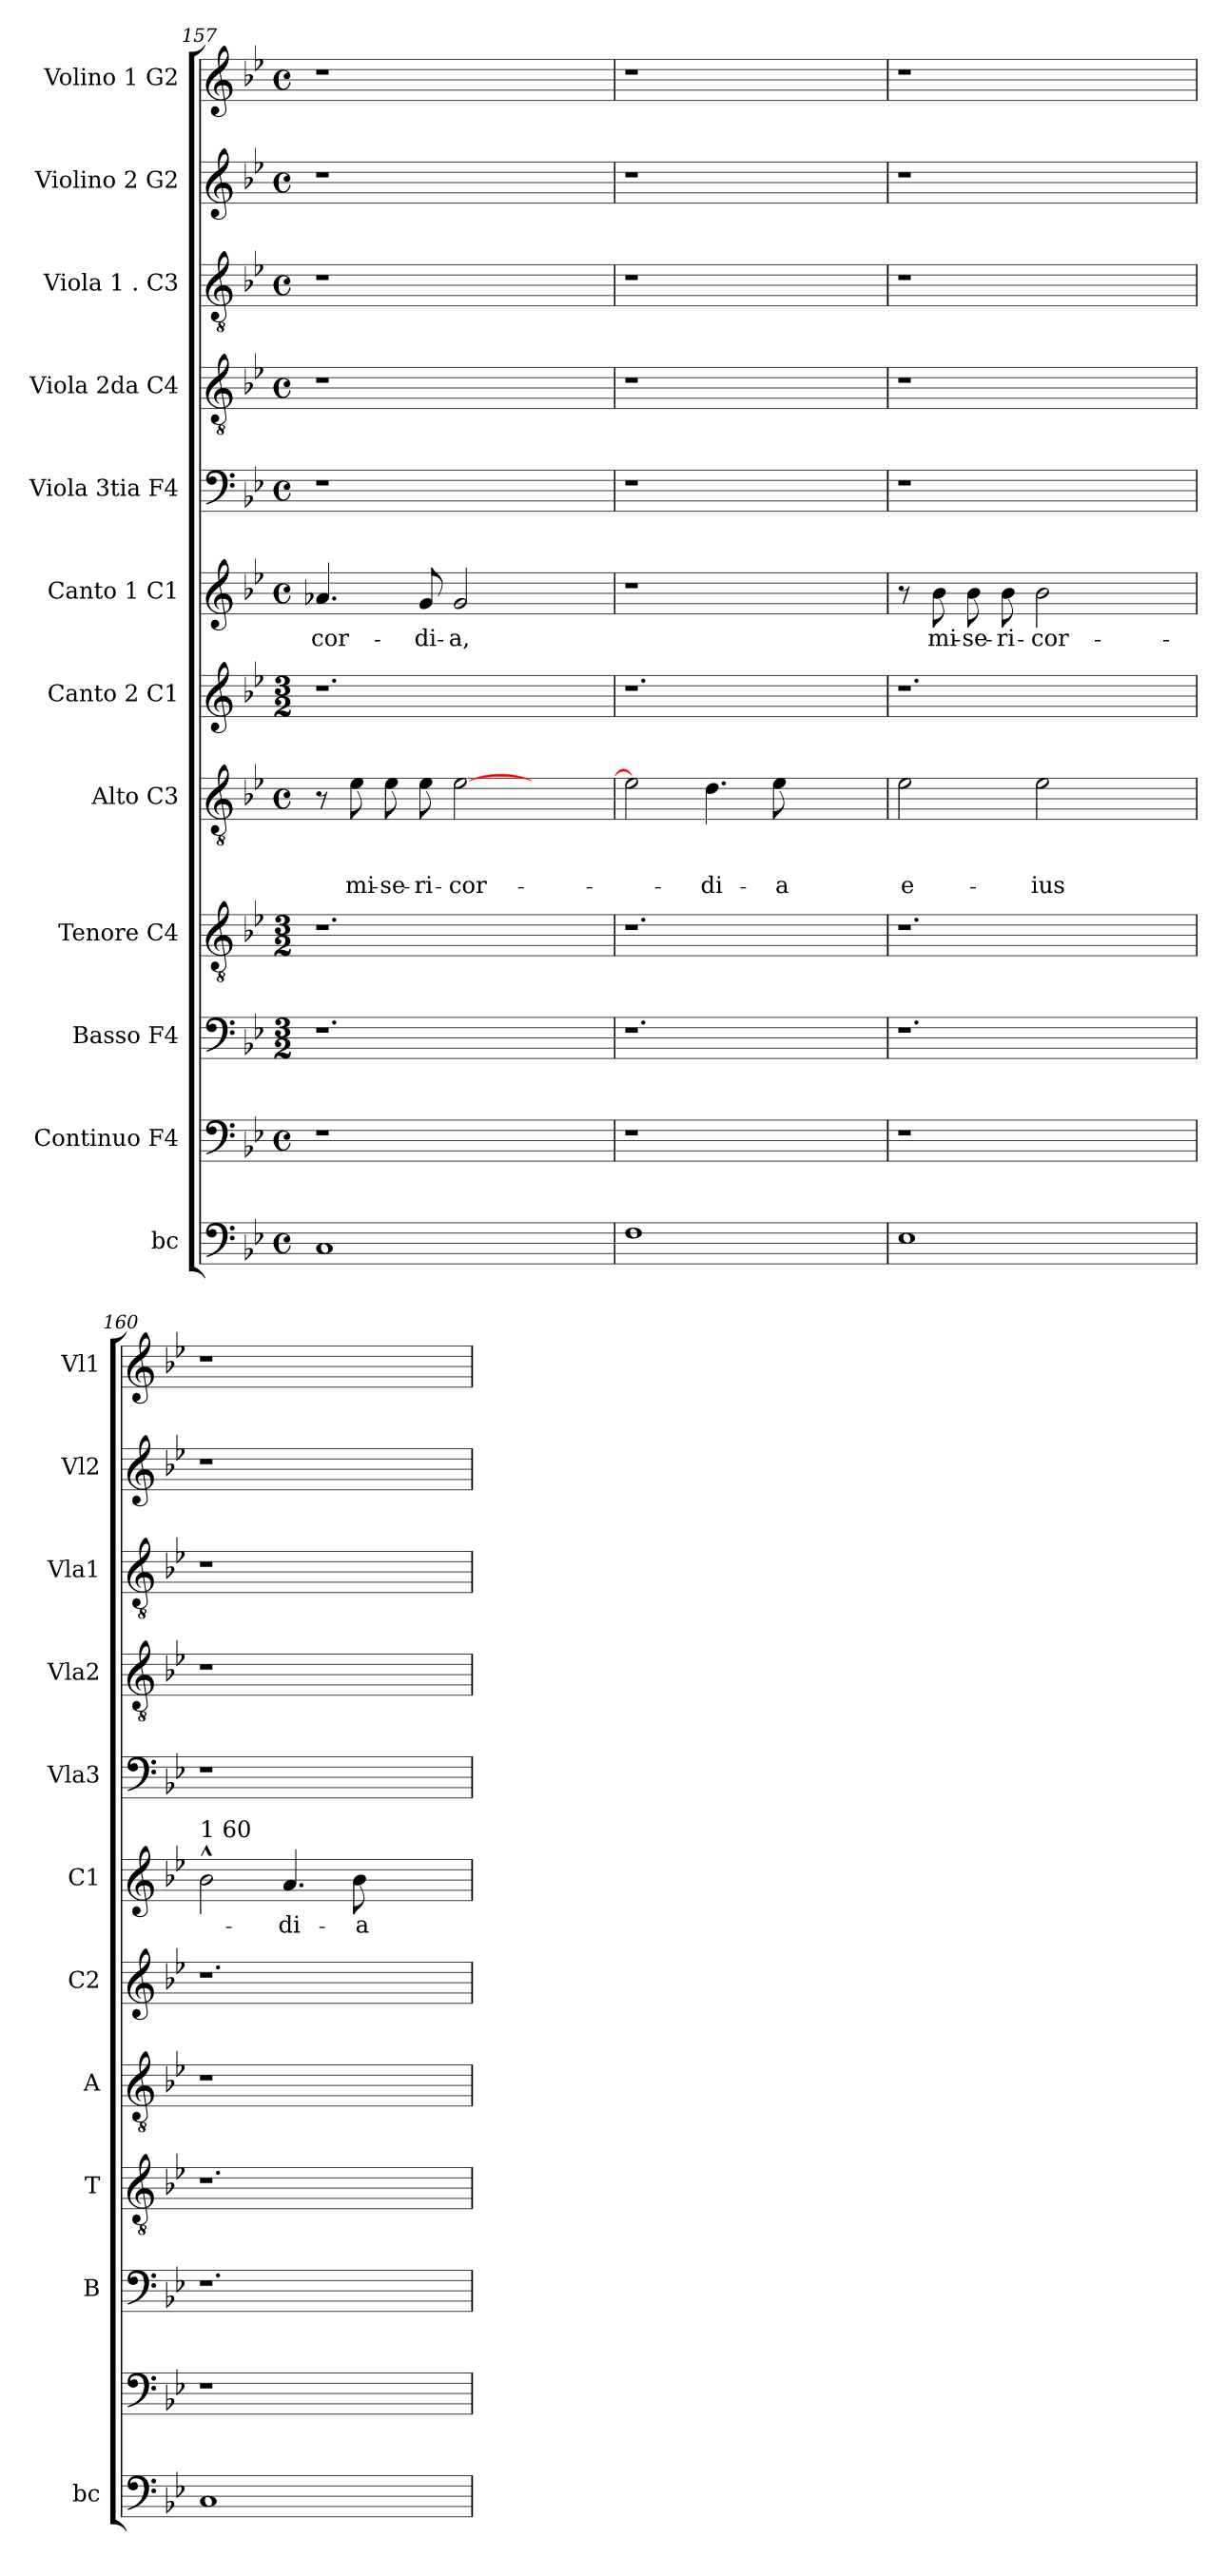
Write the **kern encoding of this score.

**kern	**kern	**kern	**kern	**kern	**text	**text	**text	**kern	**kern	**text	**kern	**kern	**kern	**kern	**kern
*part12	*part11	*part10	*part9	*part8	*part8	*part8	*part8	*part7	*part6	*part6	*part5	*part4	*part3	*part2	*part1
*staff12	*staff11	*staff10	*staff9	*staff8	*staff8	*staff8	*staff8	*staff7	*staff6	*staff6	*staff5	*staff4	*staff3	*staff2	*staff1
*I"bc	*I"Continuo F4	*I"Basso F4	*I"Tenore C4	*I"Alto C3	*	*	*	*I"Canto 2 C1	*I"Canto 1 C1	*	*I"Viola 3tia F4	*I"Viola 2da C4	*I"Viola 1 . C3	*I"Violino 2 G2	*I"Volino 1 G2
*I'bc	*	*I'B	*I'T	*I'A	*	*	*	*I'C2	*I'C1	*	*I'Vla3	*I'Vla2	*I'Vla1	*I'Vl2	*I'Vl1
*clefF4	*clefF4	*clefF4	*clefGv2	*clefGv2	*	*	*	*clefG2	*clefG2	*	*clefF4	*clefGv2	*clefGv2	*clefG2	*clefG2
*k[b-e-]	*k[b-e-]	*k[b-e-]	*k[b-e-]	*k[b-e-]	*	*	*	*k[b-e-]	*k[b-e-]	*	*k[b-e-]	*k[b-e-]	*k[b-e-]	*k[b-e-]	*k[b-e-]
*B-:	*B-:	*B-:	*B-:	*B-:	*	*	*	*B-:	*B-:	*	*B-:	*B-:	*B-:	*B-:	*B-:
*M4/4	*M4/4	*M3/2	*M3/2	*M4/4	*	*	*	*M3/2	*M4/4	*	*M4/4	*M4/4	*M4/4	*M4/4	*M4/4
*met(c)	*met(c)	*	*	*met(c)	*	*	*	*	*met(c)	*	*met(c)	*met(c)	*met(c)	*met(c)	*met(c)
=157	=157	=157	=157	=157	=157	=157	=157	=157	=157	=157	=157	=157	=157	=157	=157
!	!	!	!	!	!	!	!	!	!	!LO:LY:b	!	!	!	!	!
1C	1r	1.r	1.r	8r	.	.	.	1.r	4.a-X/	-cor-	1r	1r	1r	1r	1r
!	!	!	!	!	!	!	!LO:LY:b	!	!	!	!	!	!	!	!
.	.	.	.	8e-\	.	.	mi-	.	.	.	.	.	.	.	.
!	!	!	!	!	!	!	!LO:LY:b:rj	!	!	!	!	!	!	!	!
.	.	.	.	8e-\	.	.	-se-	.	.	.	.	.	.	.	.
!	!	!	!	!	!	!	!LO:LY:b	!	!	!LO:LY:b	!	!	!	!	!
.	.	.	.	8e-\	.	.	-ri-	.	8g/	-di-	.	.	.	.	.
!	!	!	!	!	!	!	!LO:LY:b	!	!	!LO:LY:b	!	!	!	!	!
.	.	.	.	[>2e-\	.	.	-cor-	.	2g/	-a,	.	.	.	.	.
2ryy	2ryy	.	.	2ryy	.	.	.	.	2ryy	.	2ryy	2ryy	2ryy	2ryy	2ryy
=158	=158	=158	=158	=158	=158	=158	=158	=158	=158	=158	=158	=158	=158	=158	=158
1F	1r	1.r	1.r	2e-\]	.	.	.	1.r	1r	.	1r	1r	1r	1r	1r
!	!	!	!	!	!	!	!LO:LY:b	!	!	!	!	!	!	!	!
.	.	.	.	4.d\	.	.	-di-	.	.	.	.	.	.	.	.
!	!	!	!	!	!	!	!LO:LY:b	!	!	!	!	!	!	!	!
.	.	.	.	8e-\	.	.	-a	.	.	.	.	.	.	.	.
2ryy	2ryy	.	.	2ryy	.	.	.	.	2ryy	.	2ryy	2ryy	2ryy	2ryy	2ryy
=159	=159	=159	=159	=159	=159	=159	=159	=159	=159	=159	=159	=159	=159	=159	=159
!	!	!	!	!	!	!	!LO:LY:b	!	!	!	!	!	!	!	!
1E-	1r	1.r	1.r	2e-\	.	.	e-	1.r	8r	.	1r	1r	1r	1r	1r
!	!	!	!	!	!	!	!	!	!	!LO:LY:b	!	!	!	!	!
.	.	.	.	.	.	.	.	.	8b-\	mi-	.	.	.	.	.
!	!	!	!	!	!	!	!	!	!	!LO:LY:b:rj	!	!	!	!	!
.	.	.	.	.	.	.	.	.	8b-\	-se-	.	.	.	.	.
!	!	!	!	!	!	!	!	!	!	!LO:LY:b	!	!	!	!	!
.	.	.	.	.	.	.	.	.	8b-\	-ri-	.	.	.	.	.
!	!	!	!	!	!	!	!LO:LY:b	!	!	!LO:LY:b	!	!	!	!	!
.	.	.	.	2e-\	.	.	-ius	.	2b-\	-cor-	.	.	.	.	.
2ryy	2ryy	.	.	2ryy	.	.	.	.	2ryy	.	2ryy	2ryy	2ryy	2ryy	2ryy
!!LO:LB:g=z
=160	=160	=160	=160	=160	=160	=160	=160	=160	=160	=160	=160	=160	=160	=160	=160
!	!	!	!	!	!	!	!	!	!LO:TX:a:t=1 60	!	!	!	!	!	!
1C	1r	1.r	1.r	1r	.	.	.	1.r	2b-^^>\	.	1r	1r	1r	1r	1r
!	!	!	!	!	!	!	!	!	!	!LO:LY:b	!	!	!	!	!
.	.	.	.	.	.	.	.	.	4.a/	-di-	.	.	.	.	.
!	!	!	!	!	!	!	!	!	!	!LO:LY:b	!	!	!	!	!
.	.	.	.	.	.	.	.	.	8b-\	-a	.	.	.	.	.
2ryy	2ryy	.	.	2ryy	.	.	.	.	2ryy	.	2ryy	2ryy	2ryy	2ryy	2ryy
=	=	=	=	=	=	=	=	=	=	=	=	=	=	=	=
*-	*-	*-	*-	*-	*-	*-	*-	*-	*-	*-	*-	*-	*-	*-	*-
